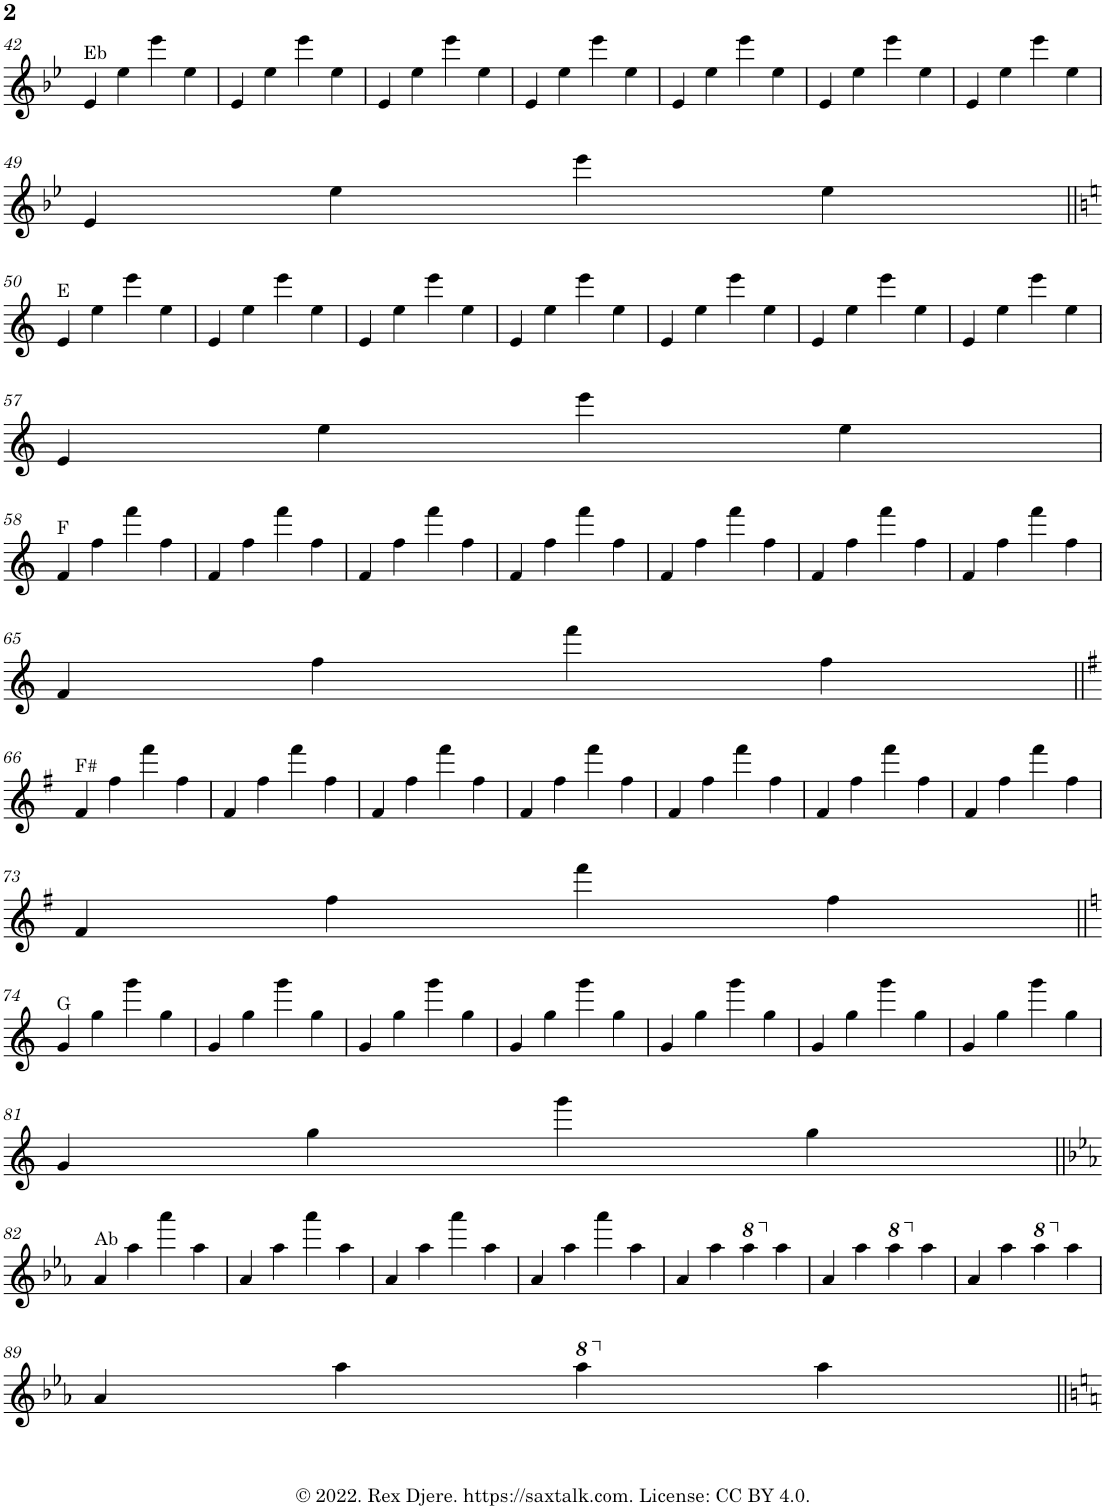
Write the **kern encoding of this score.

**kern
*part1
*staff1
*I"Alto Saxophone
*I'A. Sax.
!!LO:PB:g=z
*clefG2
*Trd5c9
*k[b-e-]
*M4/4
=42
!LO:TX:a:t=Eb
4e-/
4ee-\
4eee-\
4ee-\
=43
4e-/
4ee-\
4eee-\
4ee-\
=44
4e-/
4ee-\
4eee-\
4ee-\
=45
4e-/
4ee-\
4eee-\
4ee-\
=46
4e-/
4ee-\
4eee-\
4ee-\
=47
4e-/
4ee-\
4eee-\
4ee-\
=48
4e-/
4ee-\
4eee-\
4ee-\
!!LO:LB:g=z
=49
4e-/
4ee-\
4eee-\
4ee-\
!!LO:LB:g=z
=50||
*k[]
!LO:TX:a:t=E
4e/
4ee\
4eee\
4ee\
=51
4e/
4ee\
4eee\
4ee\
=52
4e/
4ee\
4eee\
4ee\
=53
4e/
4ee\
4eee\
4ee\
=54
4e/
4ee\
4eee\
4ee\
=55
4e/
4ee\
4eee\
4ee\
=56
4e/
4ee\
4eee\
4ee\
!!LO:LB:g=z
=57
4e/
4ee\
4eee\
4ee\
!!LO:LB:g=z
=58
*k[]
!LO:TX:a:t=F
4f/
4ff\
4fff\
4ff\
=59
4f/
4ff\
4fff\
4ff\
=60
4f/
4ff\
4fff\
4ff\
=61
4f/
4ff\
4fff\
4ff\
=62
*k[]
4f/
4ff\
4fff\
4ff\
=63
4f/
4ff\
4fff\
4ff\
=64
4f/
4ff\
4fff\
4ff\
!!LO:LB:g=z
=65
4f/
4ff\
4fff\
4ff\
!!LO:LB:g=z
=66||
*k[f#]
!LO:TX:a:t=F#
4f#/
4ff#\
4fff#\
4ff#\
=67
4f#/
4ff#\
4fff#\
4ff#\
=68
4f#/
4ff#\
4fff#\
4ff#\
=69
4f#/
4ff#\
4fff#\
4ff#\
=70
4f#/
4ff#\
4fff#\
4ff#\
=71
4f#/
4ff#\
4fff#\
4ff#\
=72
4f#/
4ff#\
4fff#\
4ff#\
!!LO:LB:g=z
=73
4f#/
4ff#\
4fff#\
4ff#\
!!LO:LB:g=z
=74||
*k[]
!LO:TX:a:t=G
4g/
4gg\
4ggg\
4gg\
=75
4g/
4gg\
4ggg\
4gg\
=76
4g/
4gg\
4ggg\
4gg\
=77
4g/
4gg\
4ggg\
4gg\
=78
*k[]
4g/
4gg\
4ggg\
4gg\
=79
4g/
4gg\
4ggg\
4gg\
=80
4g/
4gg\
4ggg\
4gg\
!!LO:LB:g=z
=81
4g/
4gg\
4ggg\
4gg\
!!LO:LB:g=z
=82||
*k[b-e-a-]
!LO:TX:a:t=Ab
4a-/
4aa-\
4aaa-\
4aa-\
=83
4a-/
4aa-\
4aaa-\
4aa-\
=84
4a-/
4aa-\
4aaa-\
4aa-\
=85
4a-/
4aa-\
4aaa-\
4aa-\
=86
4a-/
4aa-\
*8va
4aaa-\
*X8va
4aa-\
=87
4a-/
4aa-\
*8va
4aaa-\
*X8va
4aa-\
=88
4a-/
4aa-\
*8va
4aaa-\
*X8va
4aa-\
!!LO:LB:g=z
=89
4a-/
4aa-\
*8va
4aaa-\
*X8va
4aa-\
=||
*-
